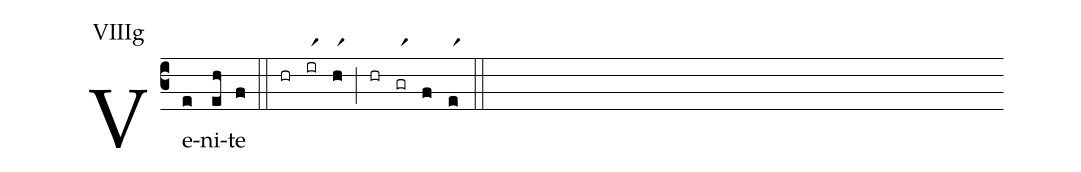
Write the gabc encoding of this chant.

annotation: VIIIg;
%%
(c3)Ve(e)ni(eh)te(f) (::) (hr)(irr1)(hr1)(;)(hr)(grr1)(f)(er1)(::)
